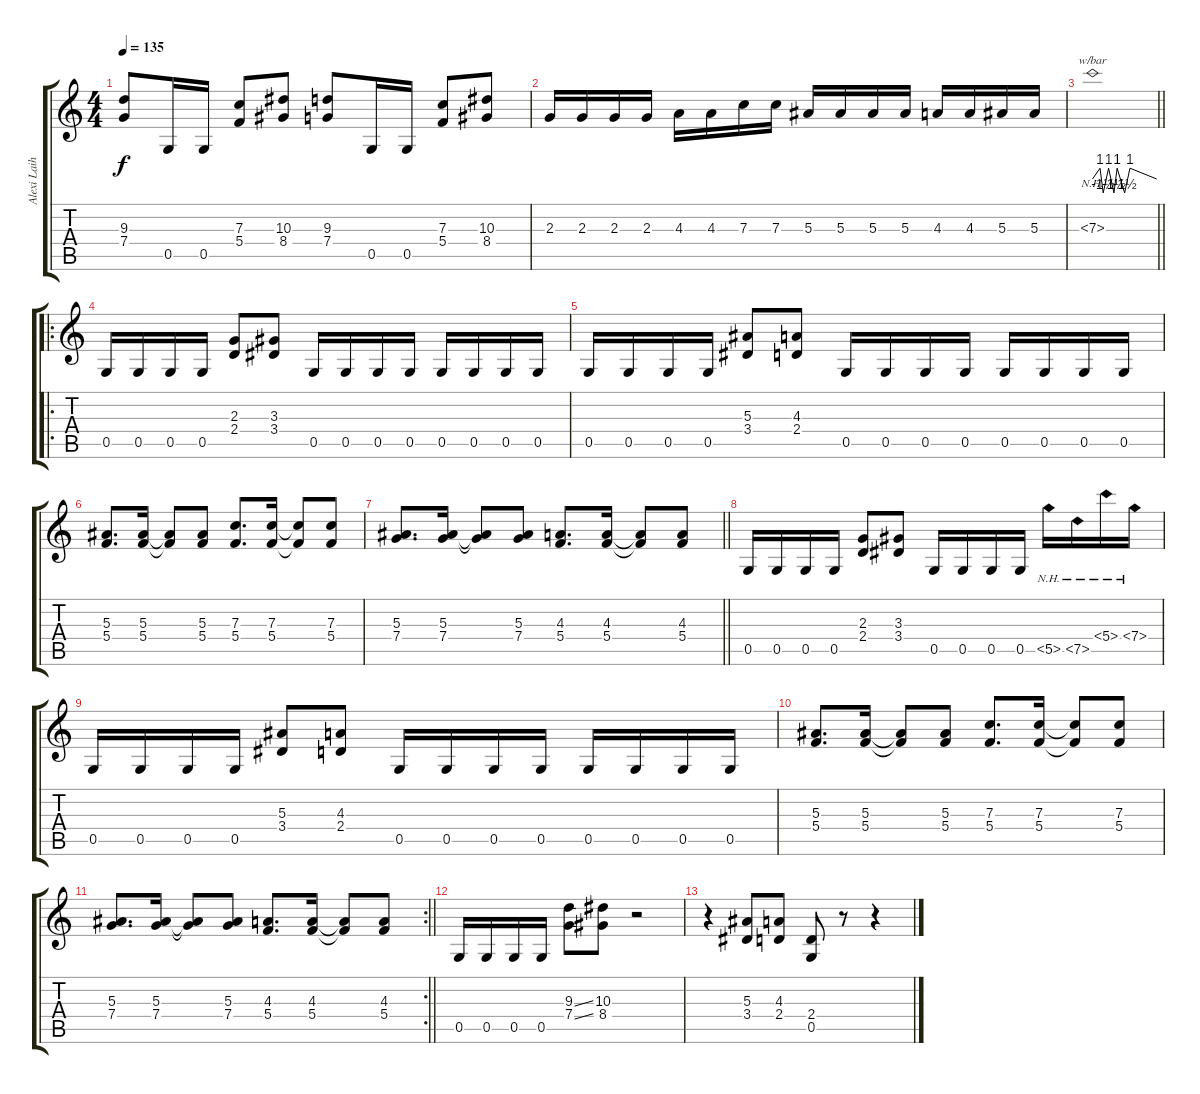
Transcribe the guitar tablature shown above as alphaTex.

\track ("Alexi Laiho" "Alexi Laih") {instrument distortionguitar}
\staff {score tabs}
\tuning (D4 A3 F3 C3 G2 D2) {hide}
\ts (4 4)
\tempo 135
\clef g2
\ks c
(9.3 7.4).8{dy f} 0.5.16 0.5.16 (7.3 5.4).8 (10.3 8.4).8 (9.3 7.4).8 0.5.16 0.5.16 (7.3 5.4).8 (10.3 8.4).8 |
2.3.16 2.3.16 2.3.16 2.3.16 4.3.16 4.3.16 7.3.16 7.3.16 5.3.16 5.3.16 5.3.16 5.3.16 4.3.16 4.3.16 5.3.16 5.3.16 |
\barLineRight lightlight
7.3{nh}.1{tbe (custom default 0 0 7 4 10 -6 15 4 20 -6 23 4 30 -6 35 4 60 0)} |
\ro
0.5.16 0.5.16 0.5.16 0.5.16 (2.3 2.4).8 (3.3 3.4).8 0.5.16 0.5.16 0.5.16 0.5.16 0.5.16 0.5.16 0.5.16 0.5.16 |
0.5.16 0.5.16 0.5.16 0.5.16 (5.3 3.4).8 (4.3 2.4).8 0.5.16 0.5.16 0.5.16 0.5.16 0.5.16 0.5.16 0.5.16 0.5.16 |
(5.3 5.4).8{d} (5.3 5.4).16 (5.3{t} 5.4{t}).8 (5.3 5.4).8 (7.3 5.4).8{d} (7.3 5.4).16 (7.3{t} 5.4{t}).8 (7.3 5.4).8 |
\barLineRight lightlight
(5.3 7.4).8{d} (5.3 7.4).16 (5.3{t} 7.4{t}).8 (5.3 7.4).8 (4.3 5.4).8{d} (4.3 5.4).16 (4.3{t} 5.4{t}).8 (4.3 5.4).8 |
0.5.16 0.5.16 0.5.16 0.5.16 (2.3 2.4).8 (3.3 3.4).8 0.5.16 0.5.16 0.5.16 0.5.16 5.5{nh}.16 7.5{nh}.16 5.4{nh}.16 7.4{nh}.16 |
0.5.16 0.5.16 0.5.16 0.5.16 (5.3 3.4).8 (4.3 2.4).8 0.5.16 0.5.16 0.5.16 0.5.16 0.5.16 0.5.16 0.5.16 0.5.16 |
(5.3 5.4).8{d} (5.3 5.4).16 (5.3{t} 5.4{t}).8 (5.3 5.4).8 (7.3 5.4).8{d} (7.3 5.4).16 (7.3{t} 5.4{t}).8 (7.3 5.4).8 |
\rc 2
\barLineRight lightlight
(5.3 7.4).8{d} (5.3 7.4).16 (5.3{t} 7.4{t}).8 (5.3 7.4).8 (4.3 5.4).8{d} (4.3 5.4).16 (4.3{t} 5.4{t}).8 (4.3 5.4).8 |
0.5.16 0.5.16 0.5.16 0.5.16 (9.3{ss} 7.4{ss}).8 (10.3 8.4).8 r.2 |
r.4 (5.3 3.4).8 (4.3 2.4).8 (2.4 0.5).8 r.8 r.4
